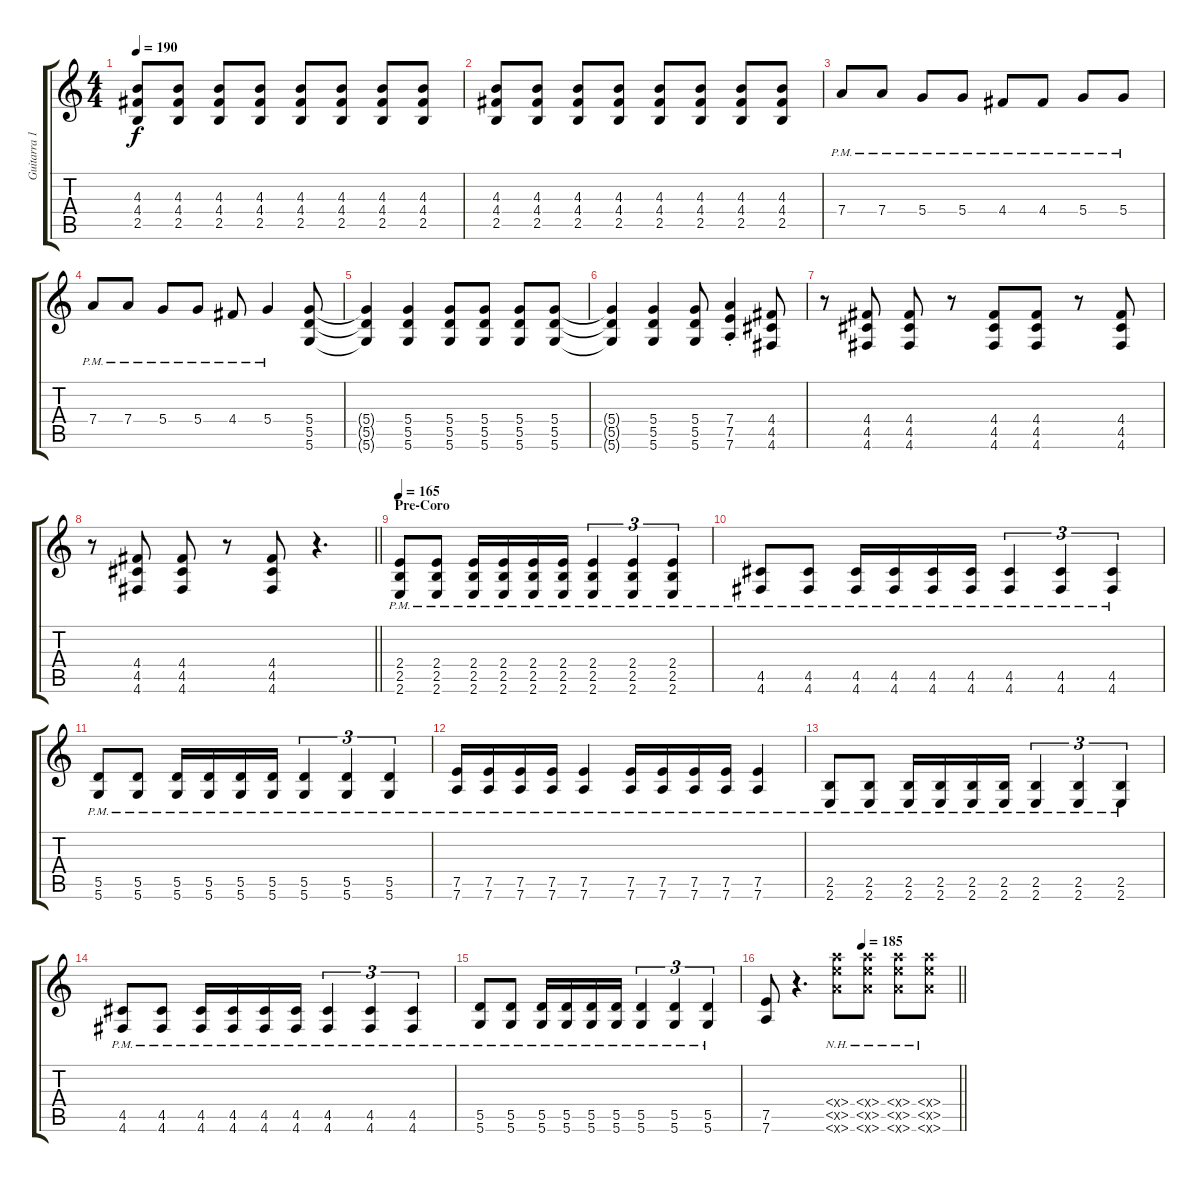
\track ("Guitarra 1" "Guitarra 1") {instrument distortionguitar}
\staff {score tabs}
\tuning (E4 B3 G3 D3 A2 D2) {hide}
\ts (4 4)
\tempo 190
\clef g2
\ks c
(4.3 4.4 2.5).8{dy f} (4.3 4.4 2.5).8 (4.3 4.4 2.5).8 (4.3 4.4 2.5).8 (4.3 4.4 2.5).8 (4.3 4.4 2.5).8 (4.3 4.4 2.5).8 (4.3 4.4 2.5).8 |
(4.3 4.4 2.5).8 (4.3 4.4 2.5).8 (4.3 4.4 2.5).8 (4.3 4.4 2.5).8 (4.3 4.4 2.5).8 (4.3 4.4 2.5).8 (4.3 4.4 2.5).8 (4.3 4.4 2.5).8 |
7.4{pm}.8 7.4{pm}.8 5.4{pm}.8 5.4{pm}.8 4.4{pm}.8 4.4{pm}.8 5.4{pm}.8 5.4{pm}.8 |
7.4{pm}.8 7.4{pm}.8 5.4{pm}.8 5.4{pm}.8 4.4{pm}.8 5.4{pm}.4 (5.4 5.5 5.6).8 |
(5.4{t} 5.5{t} 5.6{t}).4 (5.4 5.5 5.6).4 (5.4 5.5 5.6).8 (5.4 5.5 5.6).8 (5.4 5.5 5.6).8 (5.4 5.5 5.6).8 |
(5.4{t} 5.5{t} 5.6{t}).4 (5.4 5.5 5.6).4 (5.4 5.5 5.6).8 (7.4{st} 7.5{st} 7.6{st}).4 (4.4 4.5 4.6).8 |
r.8 (4.4 4.5 4.6).8 (4.4 4.5 4.6).8 r.8 (4.4 4.5 4.6).8 (4.4 4.5 4.6).8 r.8 (4.4 4.5 4.6).8 |
\barLineRight lightlight
r.8 (4.4 4.5 4.6).8 (4.4 4.5 4.6).8 r.8 (4.4 4.5 4.6).8 r.4{d} |
\section ("" "Pre-Coro")
\tempo 165
(2.4 2.5{pm} 2.6{pm}).8 (2.4 2.5{pm} 2.6{pm}).8 (2.4 2.5{pm} 2.6{pm}).16 (2.4 2.5{pm} 2.6{pm}).16 (2.4 2.5{pm} 2.6{pm}).16 (2.4 2.5{pm} 2.6{pm}).16 (2.4 2.5{pm} 2.6{pm}).4{tu (3 2)} (2.4 2.5{pm} 2.6{pm}).4{tu (3 2)} (2.4 2.5{pm} 2.6{pm}).4{tu (3 2)} |
(4.5{pm} 4.6{pm}).8 (4.5{pm} 4.6{pm}).8 (4.5{pm} 4.6{pm}).16 (4.5{pm} 4.6{pm}).16 (4.5{pm} 4.6{pm}).16 (4.5{pm} 4.6{pm}).16 (4.5{pm} 4.6{pm}).4{tu (3 2)} (4.5{pm} 4.6{pm}).4{tu (3 2)} (4.5{pm} 4.6{pm}).4{tu (3 2)} |
(5.5{pm} 5.6{pm}).8 (5.5{pm} 5.6{pm}).8 (5.5{pm} 5.6{pm}).16 (5.5{pm} 5.6{pm}).16 (5.5{pm} 5.6{pm}).16 (5.5{pm} 5.6{pm}).16 (5.5{pm} 5.6{pm}).4{tu (3 2)} (5.5{pm} 5.6{pm}).4{tu (3 2)} (5.5{pm} 5.6{pm}).4{tu (3 2)} |
(7.5{pm} 7.6{pm}).16 (7.5{pm} 7.6{pm}).16 (7.5{pm} 7.6{pm}).16 (7.5{pm} 7.6{pm}).16 (7.5{pm} 7.6{pm}).4 (7.5{pm} 7.6{pm}).16 (7.5{pm} 7.6{pm}).16 (7.5{pm} 7.6{pm}).16 (7.5{pm} 7.6{pm}).16 (7.5{pm} 7.6{pm}).4 |
(2.5{pm} 2.6{pm}).8 (2.5{pm} 2.6{pm}).8 (2.5{pm} 2.6{pm}).16 (2.5{pm} 2.6{pm}).16 (2.5{pm} 2.6{pm}).16 (2.5{pm} 2.6{pm}).16 (2.5{pm} 2.6{pm}).4{tu (3 2)} (2.5{pm} 2.6{pm}).4{tu (3 2)} (2.5{pm} 2.6{pm}).4{tu (3 2)} |
(4.5{pm} 4.6{pm}).8 (4.5{pm} 4.6{pm}).8 (4.5{pm} 4.6{pm}).16 (4.5{pm} 4.6{pm}).16 (4.5{pm} 4.6{pm}).16 (4.5{pm} 4.6{pm}).16 (4.5{pm} 4.6{pm}).4{tu (3 2)} (4.5{pm} 4.6{pm}).4{tu (3 2)} (4.5{pm} 4.6{pm}).4{tu (3 2)} |
(5.5{pm} 5.6{pm}).8 (5.5{pm} 5.6{pm}).8 (5.5{pm} 5.6{pm}).16 (5.5{pm} 5.6{pm}).16 (5.5{pm} 5.6{pm}).16 (5.5{pm} 5.6{pm}).16 (5.5{pm} 5.6{pm}).4{tu (3 2)} (5.5{pm} 5.6{pm}).4{tu (3 2)} (5.5{pm} 5.6{pm}).4{tu (3 2)} |
\tempo (185 0.5)
\barLineRight lightlight
(7.5 7.6).8 r.4{d} (7.4{nh x} 7.5{nh x} 7.6{nh x}).8 (7.4{nh x} 7.5{nh x} 7.6{nh x}).8 (7.4{nh x} 7.5{nh x} 7.6{nh x}).8 (7.4{nh x} 7.5{nh x} 7.6{nh x}).8
